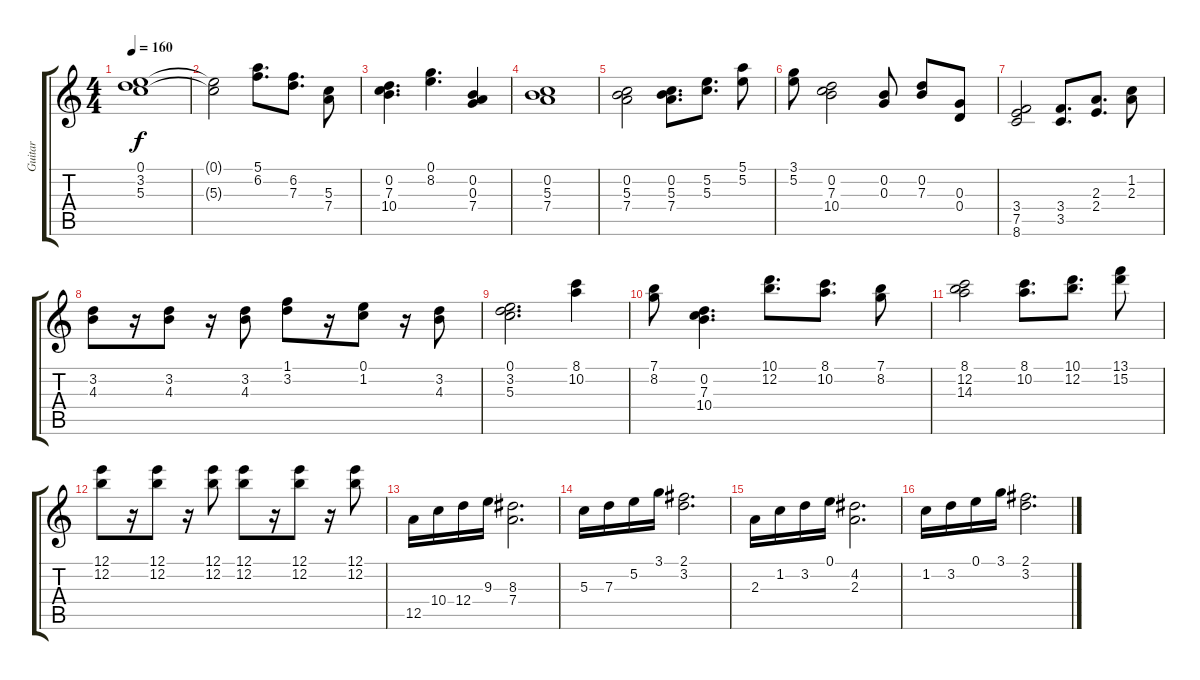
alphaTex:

\track ("Guitar " "Guitar ") {instrument overdrivenguitar}
\staff {score tabs}
\tuning (E4 B3 G3 D3 A2 E2) {hide}
\ts (4 4)
\tempo 160
\clef g2
\ks c
(0.1 3.2 5.3).1{dy f} |
(0.1{t} 5.3{t}).2 (5.1 6.2).8{d} (6.2 7.3).8{d} (5.3 7.4).8 |
(0.2 7.3 10.4).4{d} (0.1 8.2).4{d} (0.2 0.3 7.4).4 |
(0.2 5.3 7.4).1 |
(0.2 5.3 7.4).2 (0.2 5.3 7.4).8{d} (5.2 5.3).8{d} (5.1 5.2).8 |
(3.1 5.2).8 (0.2 7.3 10.4).2 (0.2 0.3).8 (0.2 7.3).8 (0.3 0.4).8 |
(3.4 7.5 8.6).2 (3.4 3.5).8{d} (2.3 2.4).8{d} (1.2 2.3).8 |
(3.2 4.3).8 r.16 (3.2 4.3).8 r.16 (3.2 4.3).8 (1.1 3.2).8 r.16 (0.1 1.2).8 r.16 (3.2 4.3).8 |
(0.1 3.2 5.3).2{d} (8.1 10.2).4 |
(7.1 8.2).8 (0.2 7.3 10.4).4{d} (10.1 12.2).8{d} (8.1 10.2).8{d} (7.1 8.2).8 |
(8.1 12.2 14.3).2 (8.1 10.2).8{d} (10.1 12.2).8{d} (13.1 15.2).8 |
(12.1 12.2).8 r.16 (12.1 12.2).8 r.16 (12.1 12.2).8 (12.1 12.2).8 r.16 (12.1 12.2).8 r.16 (12.1 12.2).8 |
12.5.16{volume 12 balance 4 instrument overdrivenguitar} 10.4.16 12.4.16 9.3.16 (8.3 7.4).2{d} |
5.3.16 7.3.16 5.2.16 3.1.16 (2.1 3.2).2{d} |
2.3.16 1.2.16 3.2.16 0.1.16 (4.2 2.3).2{d} |
1.2.16 3.2.16 0.1.16 3.1.16 (2.1 3.2).2{d}
